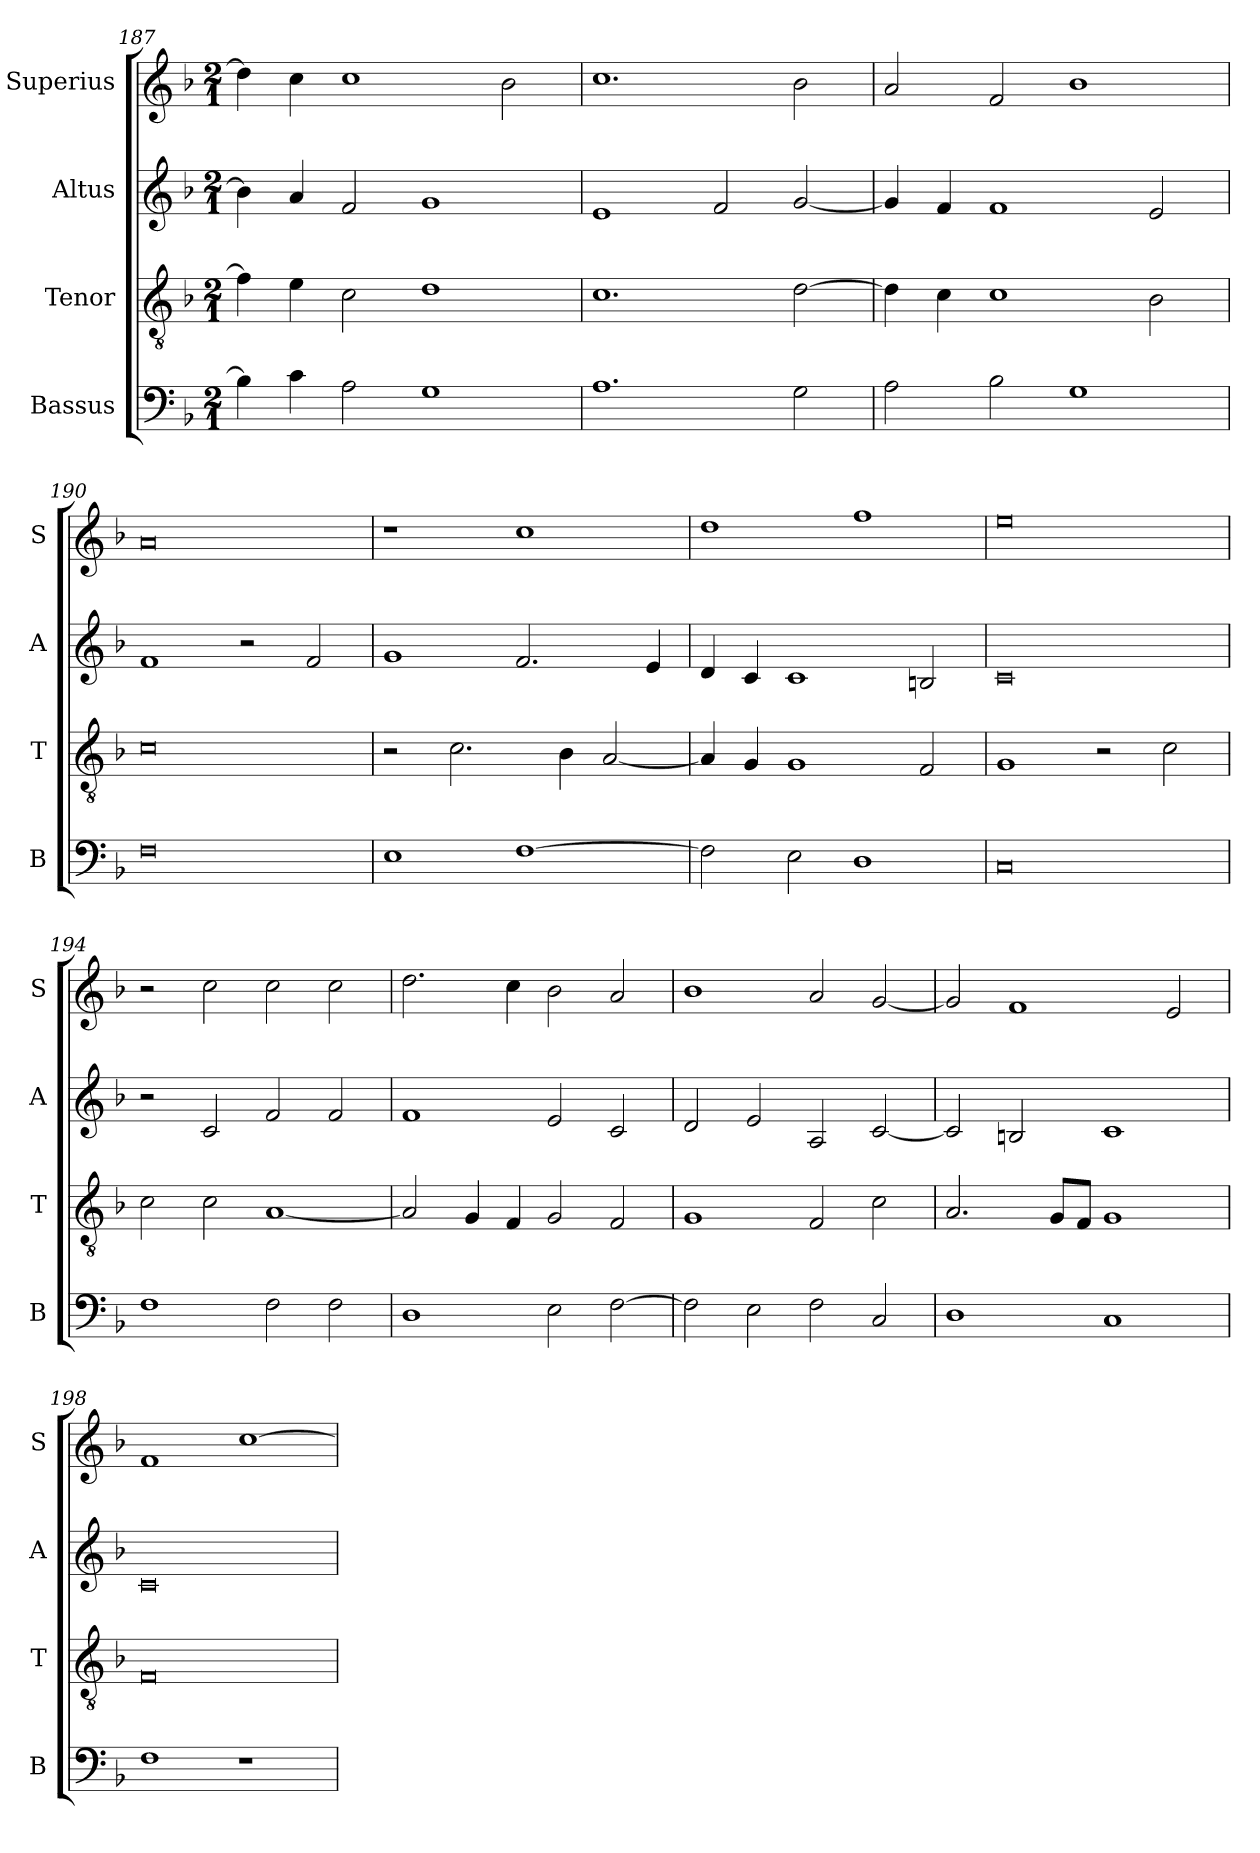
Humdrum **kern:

**kern	**kern	**kern	**kern
*part4	*part3	*part2	*part1
*staff4	*staff3	*staff2	*staff1
*I"Bassus	*I"Tenor	*I"Altus	*I"Superius
*I'B	*I'T	*I'A	*I'S
*clefF4	*clefGv2	*clefG2	*clefG2
*k[b-]	*k[b-]	*k[b-]	*k[b-]
*F:	*F:	*F:	*F:
*M2/1	*M2/1	*M2/1	*M2/1
=187	=187	=187	=187
4B-]	4f]	4b-]	4dd]
4c	4e	4a	4cc
2A	2c	2f	1cc
1G	1d	1g	.
.	.	.	2b-
=188	=188	=188	=188
1.A	1.c	1e	1.cc
.	.	2f	.
2G	[2d	[2g	2b-
=189	=189	=189	=189
2A	4d]	4g]	2a
.	4c	4f	.
2B-	1c	1f	2f
1G	.	.	1b-
.	2B-	2e	.
=190	=190	=190	=190
0F	0c	1f	0a
.	.	2r	.
.	.	2f	.
=191	=191	=191	=191
1E	2r	1g	1r
.	2.c	.	.
[1F	.	2.f	1cc
.	4B-	.	.
.	[2A	.	.
.	.	4e	.
=192	=192	=192	=192
2F]	4A]	4d	1dd
.	4G	4c	.
2E	1G	1c	.
1D	.	.	1ff
.	2F	2Bn	.
=193	=193	=193	=193
0C	1G	0c	0ee
.	2r	.	.
.	2c	.	.
=194	=194	=194	=194
1F	2c	2r	2r
.	2c	2c	2cc
2F	[1A	2f	2cc
2F	.	2f	2cc
=195	=195	=195	=195
1D	2A]	1f	2.dd
.	4G	.	.
.	4F	.	4cc
2E	2G	2e	2b-
[2F	2F	2c	2a
=196	=196	=196	=196
2F]	1G	2d	1b-
2E	.	2e	.
2F	2F	2A	2a
2C	2c	[2c	[2g
=197	=197	=197	=197
1D	2.A	2c]	2g]
.	.	2Bn	1f
.	8GL	.	.
.	8FJ	.	.
1C	1G	1c	.
.	.	.	2e
=198	=198	=198	=198
1F	0F	0c	1f
1r	.	.	[1cc
=	=	=	=
*-	*-	*-	*-
